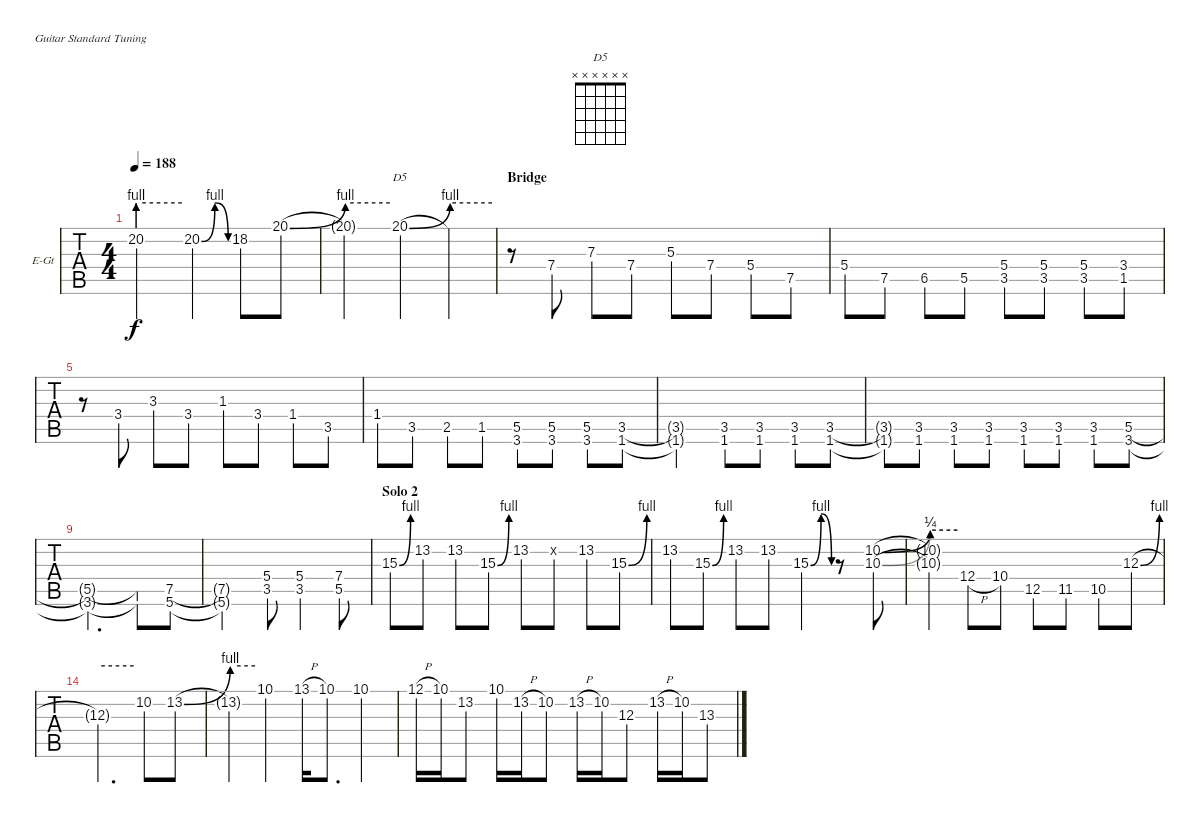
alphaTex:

\bracketExtendMode nobrackets
\firstSystemTrackNameOrientation horizontal
\otherSystemsTrackNameOrientation horizontal
\defaultBarNumberDisplay FirstOfSystem
\track ("Guitar 1" "E-Gt") {instrument overdrivenguitar}
\staff {tabs}
\tuning (E4 B3 G3 D3 A2 E2)
\chord ("D5" x x x x x x)
\ts (4 4)
\tempo 188
\clef g2
\ks c
20.2{be (hold 0 4 60 4) t}.2{dy f} 20.2{be (bendrelease 0 0 30 4 30 4 60 0)}.4 18.2.8 20.1{be (bend 0 0 60 4)}.8 |
20.1{be (hold 0 4 60 4) t}.2 20.1{be (bend 0 0 60 4)}.4{ch "D5"} 20.1{be (hold 0 4 60 4) t}.4 |
\section ("" "Bridge")
r.8 7.4.8 7.3.8 7.4.8 5.3.8 7.4.8 5.4.8 7.5.8 |
5.4.8 7.5.8 6.5.8 5.5.8 (5.4 3.5).8 (5.4 3.5).8 (5.4 3.5).8 (3.4 1.5).8 |
r.8 3.4.8 3.3.8 3.4.8 1.3.8 3.4.8 1.4.8 3.5.8 |
1.4.8 3.5.8 2.5.8 1.5.8 (5.5 3.6).8 (5.5 3.6).8 (5.5 3.6).8 (3.5 1.6).8 |
(3.5{t} 1.6{t}).2 (3.5 1.6).8 (3.5 1.6).8 (3.5 1.6).8 (3.5 1.6).8 |
(3.5{t} 1.6{t}).8 (3.5 1.6).8 (3.5 1.6).8 (3.5 1.6).8 (3.5 1.6).8 (3.5 1.6).8 (3.5 1.6).8 (5.5 3.6).8 |
(5.5{t} 3.6{t}).2{d} (5.5{t} 3.6{t}).8 (7.5 5.6).8 |
(7.5{t} 5.6{t}).2 (5.4 3.5).8 (5.4 3.5).4 (7.4 5.5).8 |
\section ("" "Solo 2")
15.3{be (bend 0 0 60 4)}.8 13.2.8 13.2.8 15.3{be (bend 0 0 60 4)}.8 13.2.8 0.2{x}.8 13.2.8 15.3{be (bend 0 0 60 4)}.8 |
13.2.8 15.3{be (bend 0 0 60 4)}.8 13.2.8 13.2.8 15.3{be (bendrelease 0 0 30 4 30 4 60 0)}.4 r.8 (10.2{be (bend 0 0 60 1)} 10.3{be (bend 0 0 60 1)}).8 |
(10.2{be (hold 0 1 60 1) t} 10.3{be (hold 0 1 60 1) t}).4 12.4{h}.8 10.4.8 12.5.8 11.5.8 10.5.8 12.3{be (bend 0 0 60 4)}.8 |
12.3{be (hold 0 4 60 4) t}.2{d} 10.2.8 13.2{be (bend 0 0 60 4)}.8 |
13.2{be (hold 0 4 60 4) t}.4 10.1.4 13.1{h}.16 10.1.8{d} 10.1.4 |
12.1{h}.16 10.1.16 13.2.8 10.1.16 13.2{h}.16 10.2.8 13.2{h}.16 10.2.16 12.3.8 13.2{h}.16 10.2.16 13.3.8
